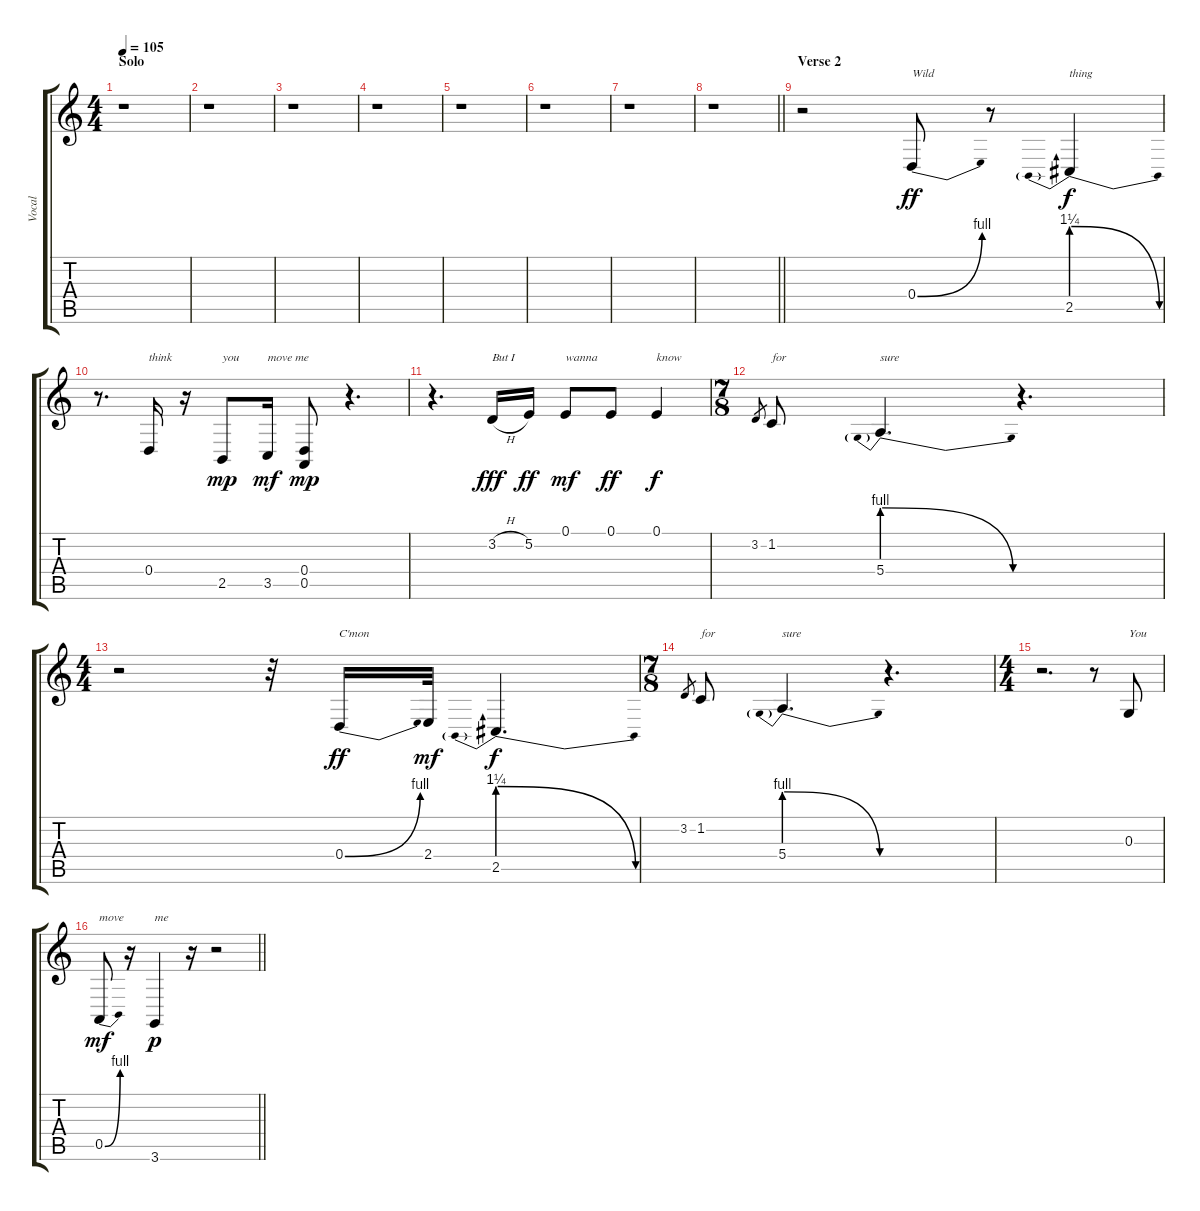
\track ("Vocal" "Vocal") {instrument honkytonkpiano}
\staff {score tabs}
\tuning (E4 B3 G3 D3 A2 E2) {hide}
\ts (4 4)
\section ("" "Solo")
\tempo 105
\clef g2
\ks c
r.1{dy ff} |
r.1 |
r.1 |
r.1 |
r.1 |
r.1 |
r.1 |
\barLineRight lightlight
r.1 |
\section ("" "Verse 2")
r.2 0.4{be (bend 0 0 60 4)}.8{txt "Wild"} r.8 2.5{be (prebendrelease 0 5 60 0)}.4{txt "thing" dy f} |
r.8{d} 0.4.16{txt "think"} r.16 2.5.8{txt "you" dy mp} 3.5.16{txt "move me" dy mf} (0.4 0.5).8{dy mp} r.4{d} |
r.4{d} 3.2{h}.16{txt "But I" dy fff} 5.2.16{dy ff} 0.1.8{txt "wanna" dy mf} 0.1.8{dy ff} 0.1.4{txt "know" dy f} |
\ts (7 8)
3.2.8{gr} 1.2.8{txt "for"} 5.4{be (prebendrelease 0 4 60 0)}.4{d txt "sure"} r.4{d} |
\ts (4 4)
r.2 r.32 0.4{be (bend 0 0 60 4)}.16{txt "C'mon" dy ff} 2.4.32{dy mf} 2.5{be (prebendrelease 0 5 60 0)}.4{d dy f} |
\ts (7 8)
3.2.8{gr} 1.2.8{txt "for"} 5.4{be (prebendrelease 0 4 60 0)}.4{d txt "sure"} r.4{d} |
\ts (4 4)
r.2{d} r.8 0.3.8{txt "You"} |
\barLineRight lightlight
0.5{be (bend 0 0 60 4)}.8{txt "move" dy mf} r.16 3.6.4{txt "me" dy p} r.16 r.2
